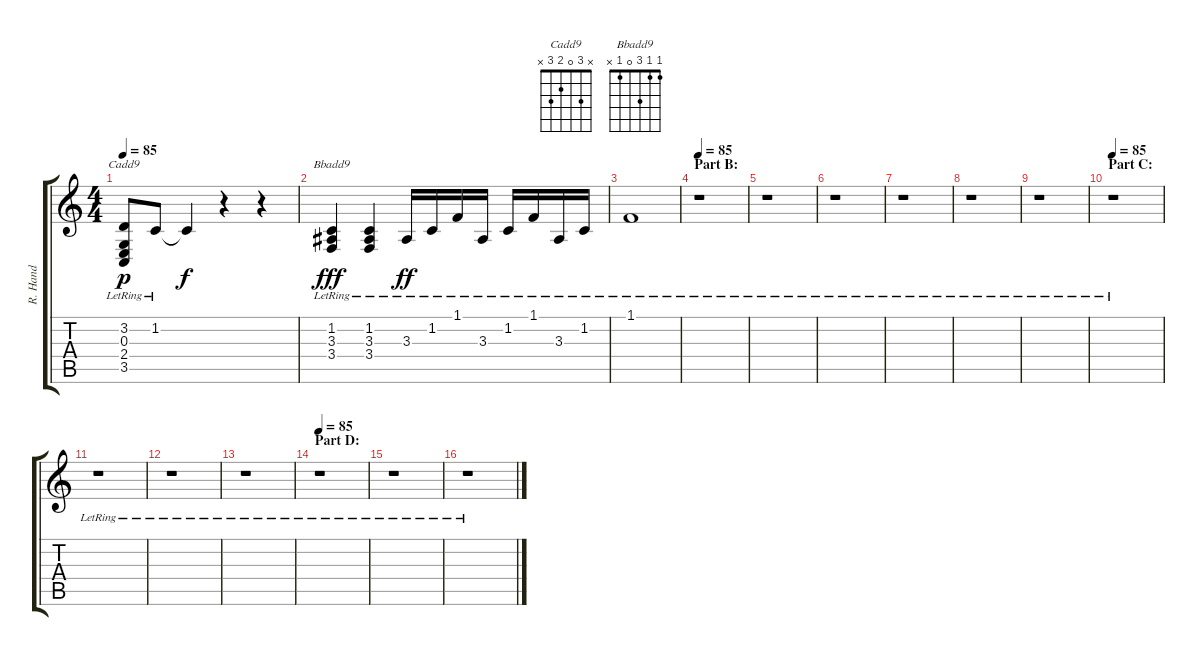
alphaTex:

\track ("R. Hand" "R. Hand") {instrument electricgrandpiano}
\staff {score tabs}
\tuning (E4 B3 G3 D3 A2 E2) {hide}
\chord ("Cadd9" x 3 0 2 3 x)
\chord ("Bbadd9" 1 1 3 0 1 x)
\ts (4 4)
\tempo 85
\clef g2
\ks c
(3.2{lr} 0.3{lr} 2.4{lr} 3.5{lr}).8{ch "Cadd9" dy p} 1.2{lr}.8 1.2{t}.4{dy f} r.4 r.4 |
(1.2{lr} 3.3{lr} 3.4{lr}).4{ch "Bbadd9" dy fff} (1.2{lr} 3.3{lr} 3.4{lr}).4 3.3{lr}.16{dy ff} 1.2{lr}.16 1.1{lr}.16 3.3{lr}.16 1.2{lr}.16 1.1{lr}.16 3.3{lr}.16 1.2{lr}.16 |
1.1{lr}.1 |
\section ("" "Part B:")
\tempo 85
r.1 |
r.1 |
r.1 |
r.1 |
r.1 |
r.1 |
\section ("" "Part C:")
\tempo 85
r.1 |
r.1 |
r.1 |
r.1 |
\section ("" "Part D:")
\tempo 85
r.1 |
r.1 |
r.1
